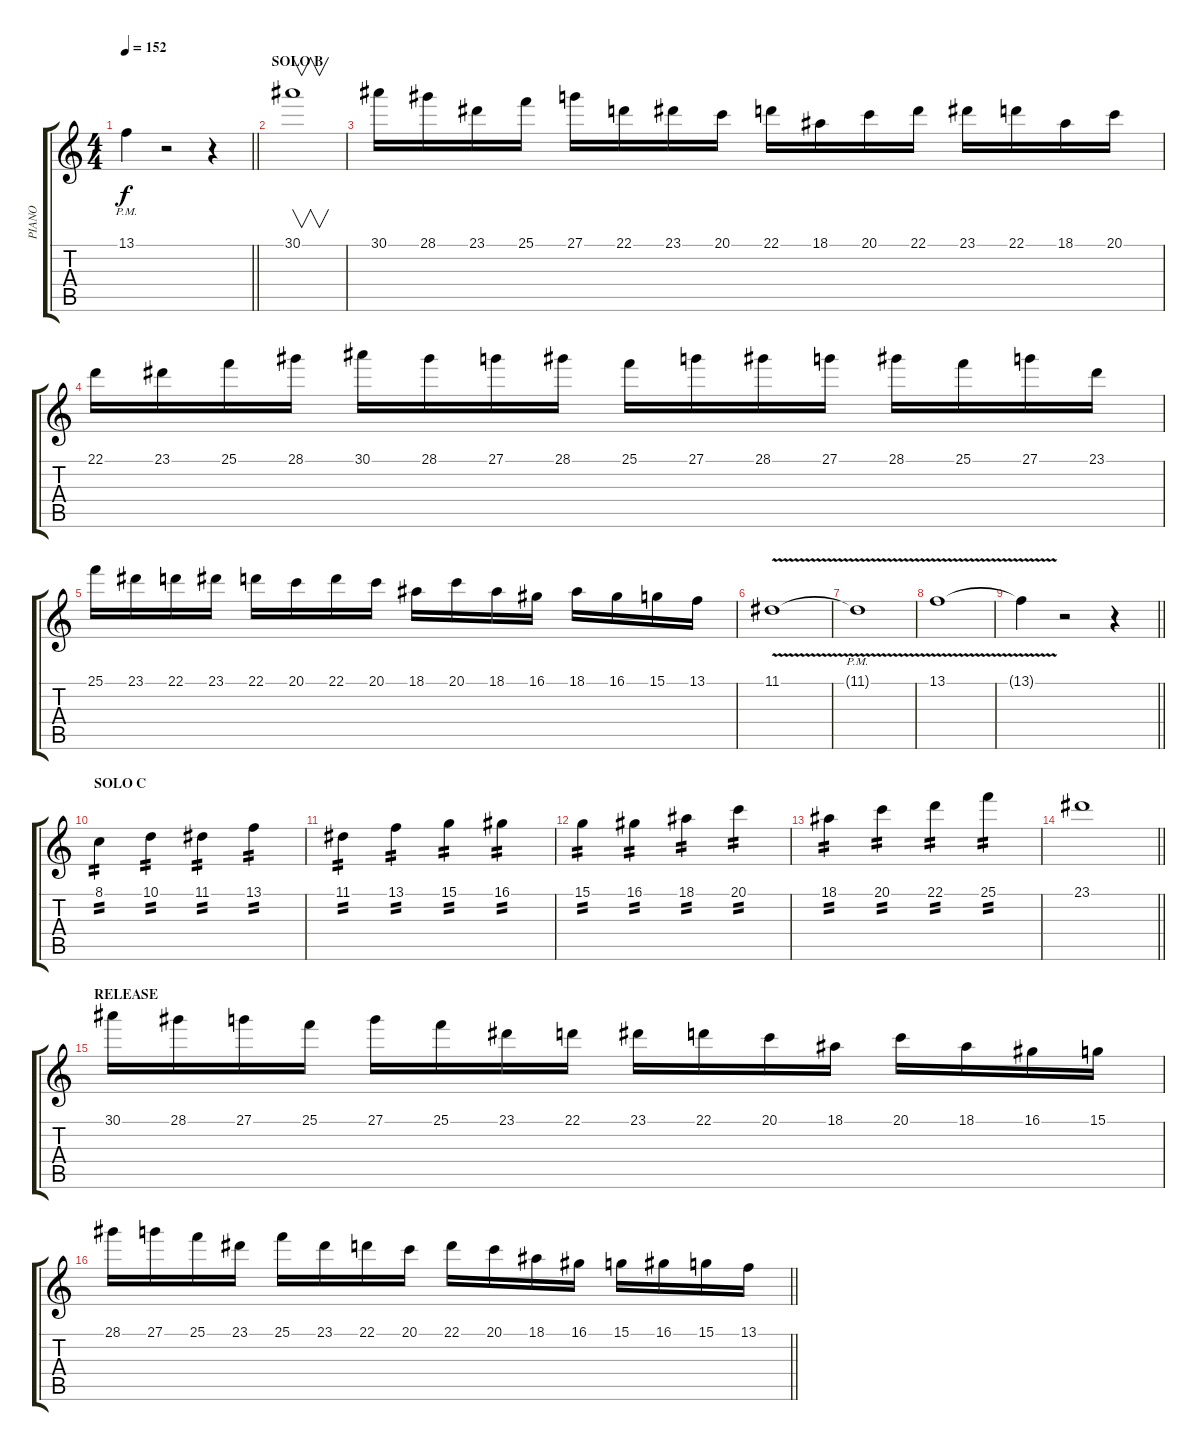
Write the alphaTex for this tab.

\track ("PIANO" "PIANO") {instrument acousticgrandpiano}
\staff {score tabs}
\tuning (E4 B3 G3 D3 A2 E2) {hide}
\ts (4 4)
\tempo 152
\clef g2
\barLineRight lightlight
\ks c
13.1{pm t}.4{dy f} r.2 r.4 |
\section ("" "SOLO B")
30.1.1{v} |
30.1.16 28.1.16 23.1.16 25.1.16 27.1.16 22.1.16 23.1.16 20.1.16 22.1.16 18.1.16 20.1.16 22.1.16 23.1.16 22.1.16 18.1.16 20.1.16 |
22.1.16 23.1.16 25.1.16 28.1.16 30.1.16 28.1.16 27.1.16 28.1.16 25.1.16 27.1.16 28.1.16 27.1.16 28.1.16 25.1.16 27.1.16 23.1.16 |
25.1.16 23.1.16 22.1.16 23.1.16 22.1.16 20.1.16 22.1.16 20.1.16 18.1.16 20.1.16 18.1.16 16.1.16 18.1.16 16.1.16 15.1.16 13.1.16 |
11.1{v}.1 |
11.1{pm t}.1 |
13.1{v}.1 |
\barLineRight lightlight
13.1{t}.4 r.2 r.4 |
\section ("" "SOLO C")
8.1.4{tp 2} 10.1.4{tp 2} 11.1.4{tp 2} 13.1.4{tp 2} |
11.1.4{tp 2} 13.1.4{tp 2} 15.1.4{tp 2} 16.1.4{tp 2} |
15.1.4{tp 2} 16.1.4{tp 2} 18.1.4{tp 2} 20.1.4{tp 2} |
18.1.4{tp 2} 20.1.4{tp 2} 22.1.4{tp 2} 25.1.4{tp 2} |
\barLineRight lightlight
23.1.1 |
\section ("" "RELEASE")
30.1.16 28.1.16 27.1.16 25.1.16 27.1.16 25.1.16 23.1.16 22.1.16 23.1.16 22.1.16 20.1.16 18.1.16 20.1.16 18.1.16 16.1.16 15.1.16 |
\barLineRight lightlight
28.1.16 27.1.16 25.1.16 23.1.16 25.1.16 23.1.16 22.1.16 20.1.16 22.1.16 20.1.16 18.1.16 16.1.16 15.1.16 16.1.16 15.1.16 13.1.16
